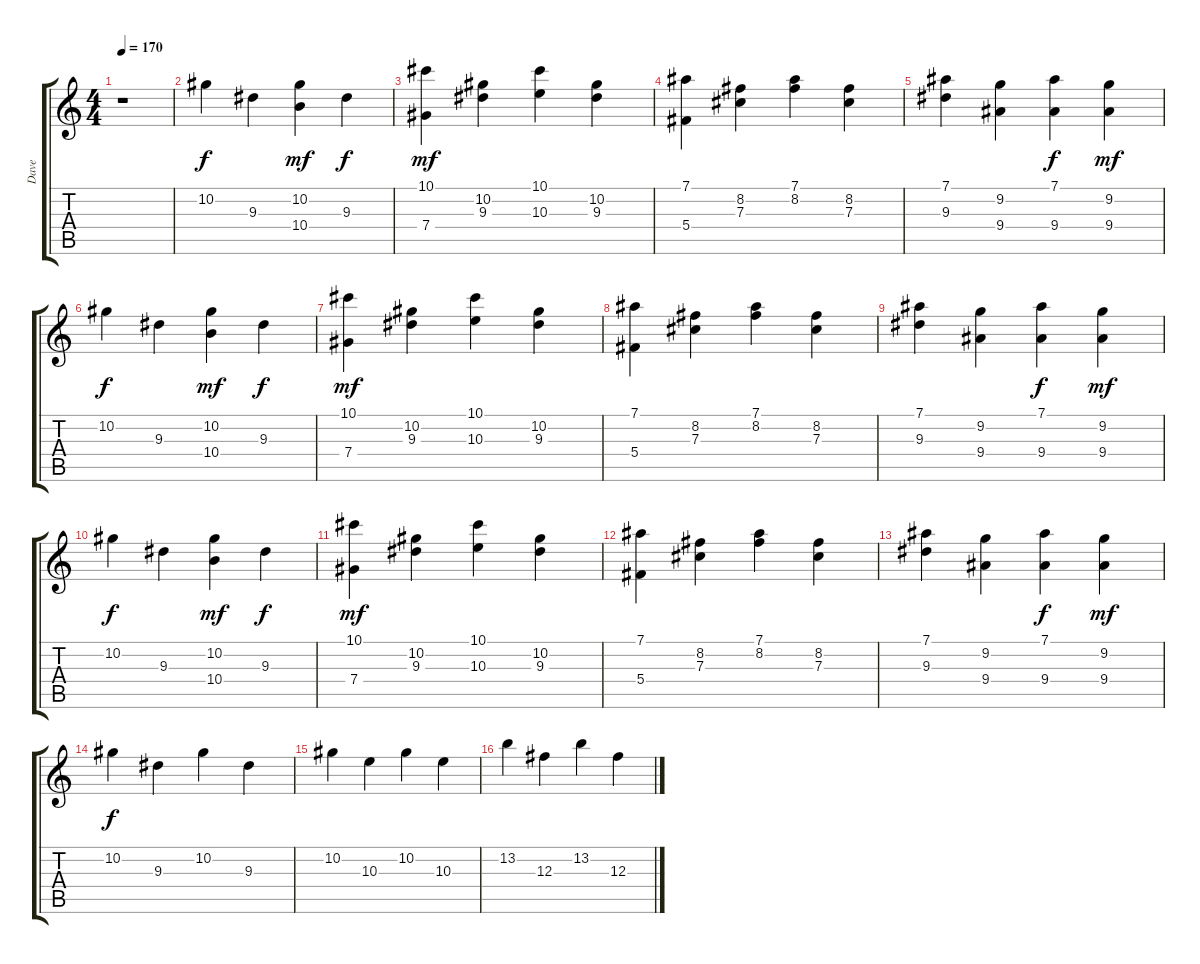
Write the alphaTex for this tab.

\track ("Dave" "Dave") {instrument distortionguitar}
\staff {score tabs}
\tuning (Eb4 Bb3 Gb3 Db3 Ab2 Eb2) {hide}
\ts (4 4)
\tempo 170
\clef g2
\ks c
r.1{dy f} |
10.2.4{volume 11} 9.3.4 (10.2 10.4).4{dy mf} 9.3.4{dy f} |
(10.1 7.4).4{dy mf} (10.2 9.3).4 (10.1 10.3).4 (10.2 9.3).4 |
(7.1 5.4).4 (8.2 7.3).4 (7.1 8.2).4 (8.2 7.3).4 |
(7.1 9.3).4 (9.2 9.4).4 (7.1 9.4).4{dy f} (9.2 9.4).4{dy mf} |
10.2.4{dy f volume 11} 9.3.4 (10.2 10.4).4{dy mf} 9.3.4{dy f} |
(10.1 7.4).4{dy mf} (10.2 9.3).4 (10.1 10.3).4 (10.2 9.3).4 |
(7.1 5.4).4 (8.2 7.3).4 (7.1 8.2).4 (8.2 7.3).4 |
(7.1 9.3).4 (9.2 9.4).4 (7.1 9.4).4{dy f} (9.2 9.4).4{dy mf} |
10.2.4{dy f volume 11} 9.3.4 (10.2 10.4).4{dy mf} 9.3.4{dy f} |
(10.1 7.4).4{dy mf} (10.2 9.3).4 (10.1 10.3).4 (10.2 9.3).4 |
(7.1 5.4).4 (8.2 7.3).4 (7.1 8.2).4 (8.2 7.3).4 |
(7.1 9.3).4 (9.2 9.4).4 (7.1 9.4).4{dy f} (9.2 9.4).4{dy mf} |
10.2.4{dy f volume 11} 9.3.4 10.2.4 9.3.4 |
10.2.4 10.3.4 10.2.4 10.3.4 |
13.2.4 12.3.4 13.2.4 12.3.4
